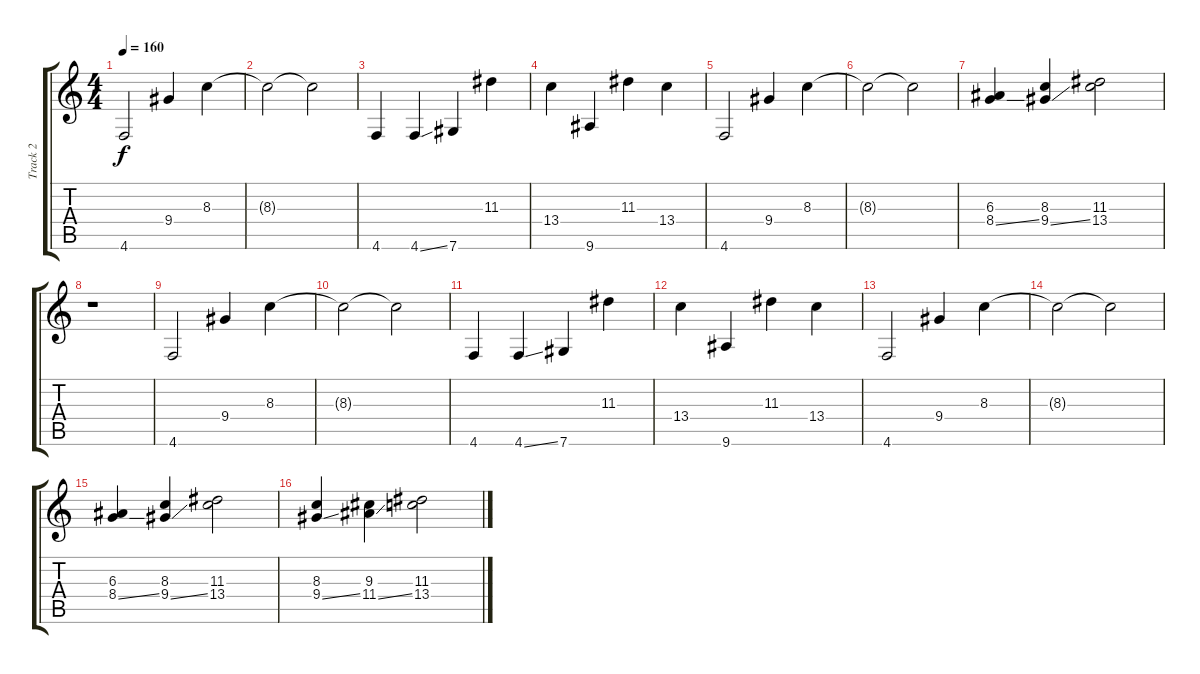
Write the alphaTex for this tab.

\track ("Track 2" "Track 2") {instrument electricguitarclean}
\staff {score tabs}
\tuning (Db4 Ab3 E3 B2 Gb2 Db2) {hide}
\ts (4 4)
\tempo 160
\clef g2
\ks c
4.6.2{dy f} 9.4.4 8.3.4 |
8.3{t}.2 8.3{t}.2 |
4.6.4 4.6{ss}.4 7.6.4 11.3.4 |
13.4.4 9.6.4 11.3.4 13.4.4 |
4.6.2 9.4.4 8.3.4 |
8.3{t}.2 8.3{t}.2 |
(6.3 8.4{ss}).4 (8.3 9.4{ss}).4 (11.3 13.4).2 |
r.1 |
4.6.2 9.4.4 8.3.4 |
8.3{t}.2 8.3{t}.2 |
4.6.4 4.6{ss}.4 7.6.4 11.3.4 |
13.4.4 9.6.4 11.3.4 13.4.4 |
4.6.2 9.4.4 8.3.4 |
8.3{t}.2 8.3{t}.2 |
(6.3 8.4{ss}).4 (8.3 9.4{ss}).4 (11.3 13.4).2 |
(8.3 9.4{ss}).4 (9.3 11.4{ss}).4 (11.3 13.4).2
